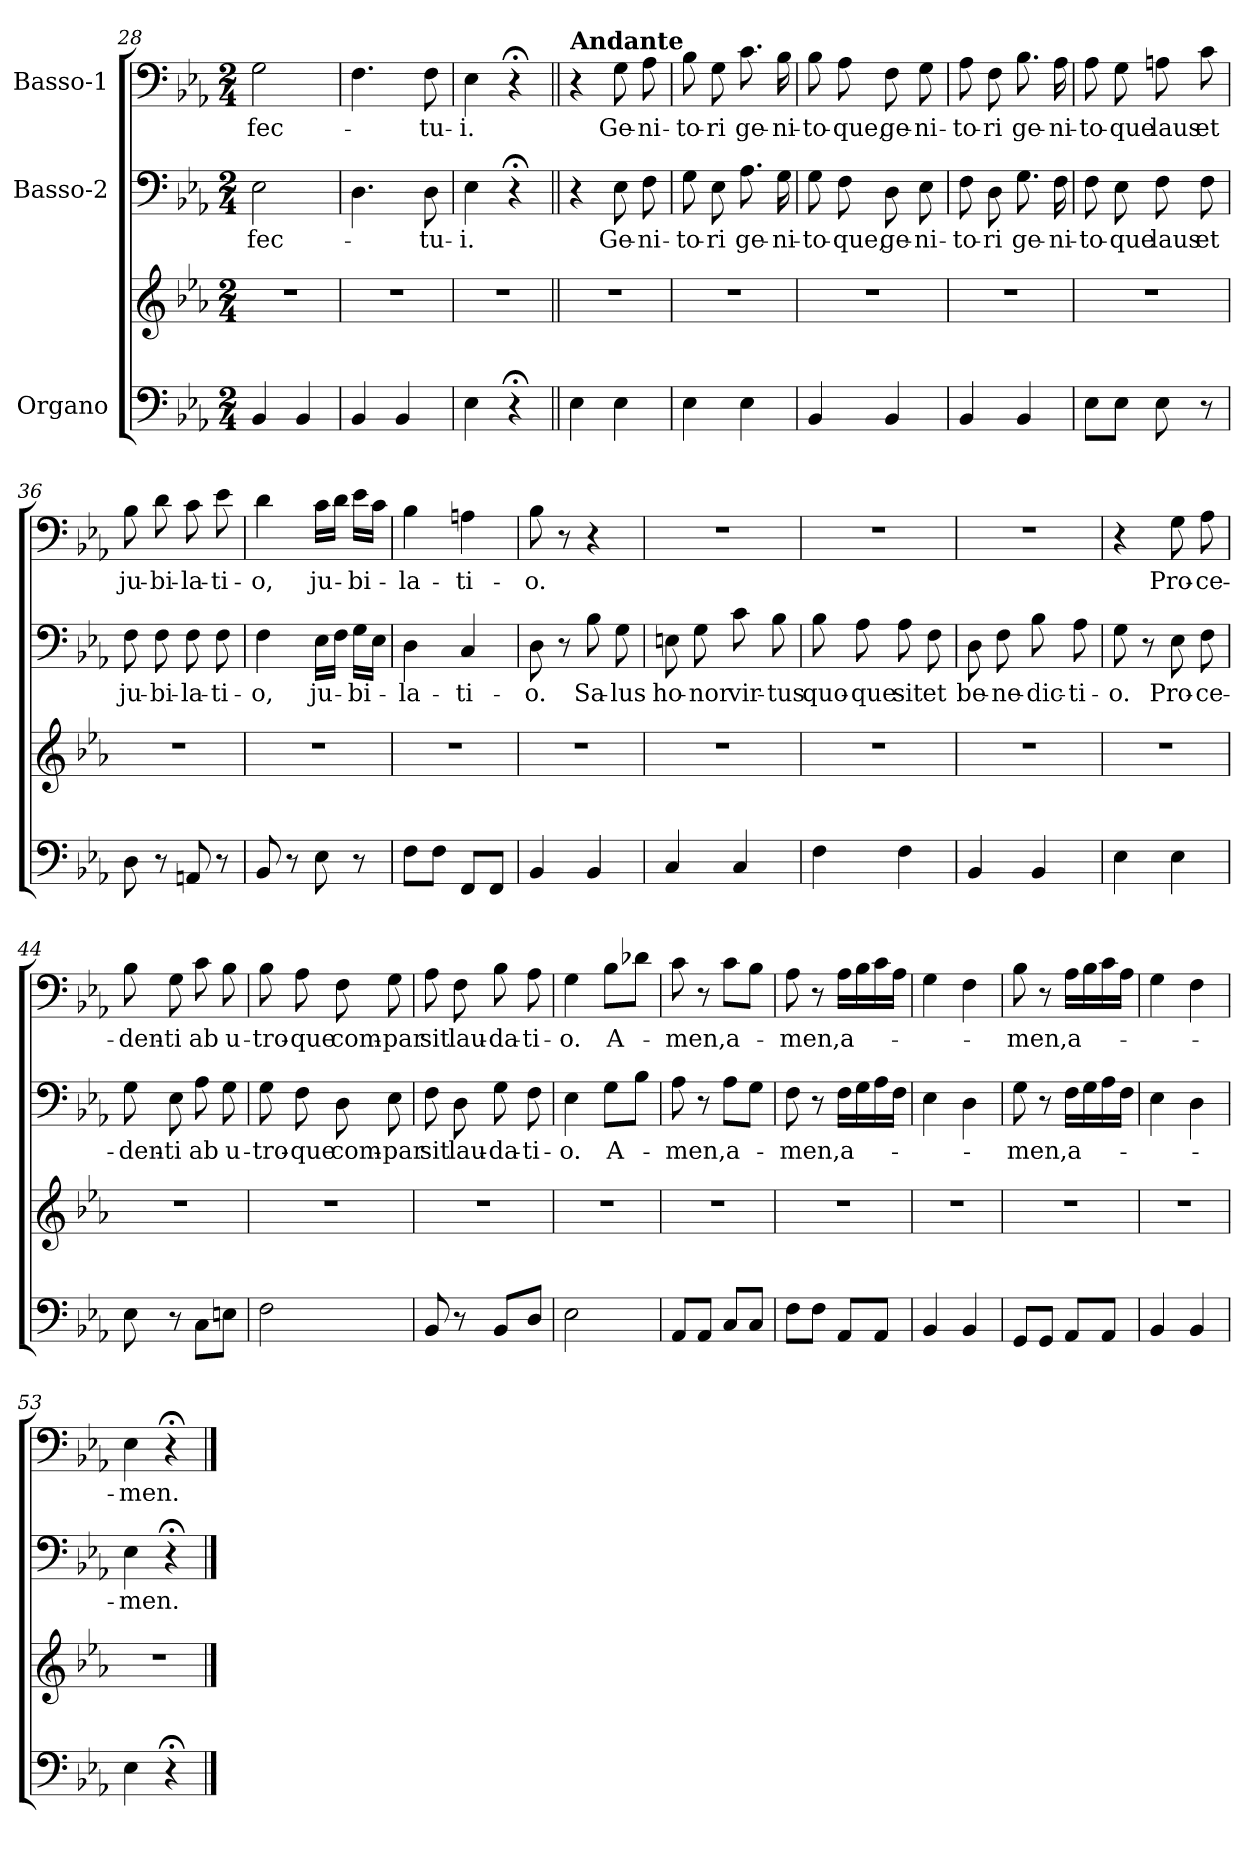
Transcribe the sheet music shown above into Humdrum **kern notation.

**kern	**kern	**kern	**text	**kern	**text
*part3	*part3	*part2	*part2	*part1	*part1
*staff4	*staff3	*staff2	*staff2	*staff1	*staff1
*I"Organo	*	*I"Basso-2	*	*I"Basso-1	*
*clefF4	*clefG2	*clefF4	*	*clefF4	*
*k[b-e-a-]	*k[b-e-a-]	*k[b-e-a-]	*	*k[b-e-a-]	*
*E-:	*E-:	*E-:	*	*E-:	*
*M2/4	*M2/4	*M2/4	*	*M2/4	*
=28	=28	=28	=28	=28	=28
!	!	!	!LO:LY:b	!	!LO:LY:b
4BB-/	2r	2E-\	-fec-	2G\	-fec-
4BB-/	.	.	.	.	.
=29	=29	=29	=29	=29	=29
4BB-/	2r	4.D\	.	4.F\	.
4BB-/	.	.	.	.	.
!	!	!	!LO:LY:b	!	!LO:LY:b
.	.	8D\	-tu-	8F\	-tu-
=30	=30	=30	=30	=30	=30
!	!	!	!LO:LY:b	!	!LO:LY:b
4E-\	2r	4E-\	-i.	4E-\	-i.
4r;<	.	4r;<	.	4r;<	.
!!LO:LB:g=z
=31||	=31||	=31||	=31||	=31||	=31||
!	!	!	!	!LO:TX:a:B:t=Andante	!
4E-\	2r	4r	.	4r	.
!	!	!	!LO:LY:b	!	!LO:LY:b
4E-\	.	8E-\	Ge-	8G\	Ge-
!	!	!	!LO:LY:b	!	!LO:LY:b
.	.	8F\	-ni-	8A-\	-ni-
=32	=32	=32	=32	=32	=32
!	!	!	!LO:LY:b	!	!LO:LY:b
4E-\	2r	8G\	-to-	8B-\	-to-
!	!	!	!LO:LY:b	!	!LO:LY:b
.	.	8E-\	-ri	8G\	-ri
!	!	!	!LO:LY:b	!	!LO:LY:b
4E-\	.	8.A-\	ge-	8.c\	ge-
!	!	!	!LO:LY:b	!	!LO:LY:b
.	.	16G\	-ni-	16B-\	-ni-
=33	=33	=33	=33	=33	=33
!	!	!	!LO:LY:b	!	!LO:LY:b
4BB-/	2r	8G\	-to-	8B-\	-to-
!	!	!	!LO:LY:b	!	!LO:LY:b
.	.	8F\	-que,	8A-\	-que,
!	!	!	!LO:LY:b	!	!LO:LY:b
4BB-/	.	8D\	ge-	8F\	ge-
!	!	!	!LO:LY:b	!	!LO:LY:b
.	.	8E-\	-ni-	8G\	-ni-
=34	=34	=34	=34	=34	=34
!	!	!	!LO:LY:b	!	!LO:LY:b
4BB-/	2r	8F\	-to-	8A-\	-to-
!	!	!	!LO:LY:b	!	!LO:LY:b
.	.	8D\	-ri	8F\	-ri
!	!	!	!LO:LY:b	!	!LO:LY:b
4BB-/	.	8.G\	ge-	8.B-\	ge-
!	!	!	!LO:LY:b	!	!LO:LY:b
.	.	16F\	-ni-	16A-\	-ni-
=35	=35	=35	=35	=35	=35
!	!	!	!LO:LY:b	!	!LO:LY:b
8E-\L	2r	8F\	-to-	8A-\	-to-
!	!	!	!LO:LY:b	!	!LO:LY:b
8E-\J	.	8E-\	-que	8G\	-que
!	!	!	!LO:LY:b	!	!LO:LY:b
8E-\	.	8F\	laus	8An\	laus
!	!	!	!LO:LY:b	!	!LO:LY:b
8r	.	8F\	et	8c\	et
=36	=36	=36	=36	=36	=36
!	!	!	!LO:LY:b	!	!LO:LY:b
8D\	2r	8F\	ju-	8B-\	ju-
!	!	!	!LO:LY:b	!	!LO:LY:b
8r	.	8F\	-bi-	8d\	-bi-
!	!	!	!LO:LY:b	!	!LO:LY:b
8AAn/	.	8F\	-la-	8c\	-la-
!	!	!	!LO:LY:b	!	!LO:LY:b
8r	.	8F\	-ti-	8e-\	-ti-
=37	=37	=37	=37	=37	=37
!	!	!	!LO:LY:b	!	!LO:LY:b
8BB-/	2r	4F\	-o,	4d\	-o,
8r	.	.	.	.	.
!	!	!	!LO:LY:b	!	!LO:LY:b
8E-\	.	16E-\LL	ju-	16c\LL	ju-
.	.	16F\JJ	.	16d\JJ	.
!	!	!	!LO:LY:b	!	!LO:LY:b
8r	.	16G\LL	-bi-	16e-\LL	-bi-
.	.	16E-\JJ	.	16c\JJ	.
!!LO:LB:g=z
=38	=38	=38	=38	=38	=38
!	!	!	!LO:LY:b	!	!LO:LY:b
8F\L	2r	4D\	-la-	4B-\	-la-
8F\J	.	.	.	.	.
!	!	!	!LO:LY:b	!	!LO:LY:b
8FF/L	.	4C/	-ti-	4An\	-ti-
8FF/J	.	.	.	.	.
=39	=39	=39	=39	=39	=39
!	!	!	!LO:LY:b	!	!LO:LY:b
4BB-/	2r	8D\	-o.	8B-\	-o.
.	.	8r	.	8r	.
!	!	!	!LO:LY:b	!	!
4BB-/	.	8B-\	Sa-	4r	.
!	!	!	!LO:LY:b	!	!
.	.	8G\	-lus	.	.
=40	=40	=40	=40	=40	=40
!	!	!	!LO:LY:b	!	!
4C/	2r	8En\	ho-	2r	.
!	!	!	!LO:LY:b	!	!
.	.	8G\	-nor	.	.
!	!	!	!LO:LY:b	!	!
4C/	.	8c\	vir-	.	.
!	!	!	!LO:LY:b	!	!
.	.	8B-\	-tus	.	.
=41	=41	=41	=41	=41	=41
!	!	!	!LO:LY:b	!	!
4F\	2r	8B-\	quo-	2r	.
!	!	!	!LO:LY:b	!	!
.	.	8A-\	-que	.	.
!	!	!	!LO:LY:b	!	!
4F\	.	8A-\	sit	.	.
!	!	!	!LO:LY:b	!	!
.	.	8F\	et	.	.
=42	=42	=42	=42	=42	=42
!	!	!	!LO:LY:b	!	!
4BB-/	2r	8D\	be-	2r	.
!	!	!	!LO:LY:b	!	!
.	.	8F\	-ne-	.	.
!	!	!	!LO:LY:b	!	!
4BB-/	.	8B-\	-dic-	.	.
!	!	!	!LO:LY:b	!	!
.	.	8A-\	-ti-	.	.
=43	=43	=43	=43	=43	=43
!	!	!	!LO:LY:b	!	!
4E-\	2r	8G\	-o.	4r	.
.	.	8r	.	.	.
!	!	!	!LO:LY:b	!	!LO:LY:b
4E-\	.	8E-\	Pro-	8G\	Pro-
!	!	!	!LO:LY:b	!	!LO:LY:b
.	.	8F\	-ce-	8A-\	-ce-
=44	=44	=44	=44	=44	=44
!	!	!	!LO:LY:b	!	!LO:LY:b
8E-\	2r	8G\	-den-	8B-\	-den-
!	!	!	!LO:LY:b	!	!LO:LY:b
8r	.	8E-\	-ti	8G\	-ti
!	!	!	!LO:LY:b	!	!LO:LY:b
8C\L	.	8A-\	ab	8c\	ab
!	!	!	!LO:LY:b	!	!LO:LY:b
8En\J	.	8G\	u-	8B-\	u-
!!LO:LB:g=z
=45	=45	=45	=45	=45	=45
!	!	!	!LO:LY:b	!	!LO:LY:b
2F\	2r	8G\	-tro-	8B-\	-tro-
!	!	!	!LO:LY:b	!	!LO:LY:b
.	.	8F\	-que	8A-\	-que
!	!	!	!LO:LY:b	!	!LO:LY:b
.	.	8D\	com-	8F\	com-
!	!	!	!LO:LY:b	!	!LO:LY:b
.	.	8E-\	-par	8G\	-par
=46	=46	=46	=46	=46	=46
!	!	!	!LO:LY:b	!	!LO:LY:b
8BB-/	2r	8F\	sit	8A-\	sit
!	!	!	!LO:LY:b	!	!LO:LY:b
8r	.	8D\	lau-	8F\	lau-
!	!	!	!LO:LY:b	!	!LO:LY:b
8BB-/L	.	8G\	-da-	8B-\	-da-
!	!	!	!LO:LY:b	!	!LO:LY:b
8D/J	.	8F\	-ti-	8A-\	-ti-
=47	=47	=47	=47	=47	=47
!	!	!	!LO:LY:b	!	!LO:LY:b
2E-\	2r	4E-\	-o.	4G\	-o.
!	!	!	!LO:LY:b	!	!LO:LY:b
.	.	8G\L	A-	8B-\L	A-
.	.	8B-\J	.	8d-X\J	.
=48	=48	=48	=48	=48	=48
!	!	!	!LO:LY:b	!	!LO:LY:b
8AA-/L	2r	8A-\	-men,	8c\	-men,
8AA-/J	.	8r	.	8r	.
!	!	!	!LO:LY:b	!	!LO:LY:b
8C/L	.	8A-\L	a-	8c\L	a-
8C/J	.	8G\J	.	8B-\J	.
=49	=49	=49	=49	=49	=49
!	!	!	!LO:LY:b	!	!LO:LY:b
8F\L	2r	8F\	-men,	8A-\	-men,
8F\J	.	8r	.	8r	.
!	!	!	!LO:LY:b	!	!LO:LY:b
8AA-/L	.	16F\LL	a-	16A-\LL	a-
.	.	16G\	.	16B-\	.
8AA-/J	.	16A-\	.	16c\	.
.	.	16F\JJ	.	16A-\JJ	.
=50	=50	=50	=50	=50	=50
4BB-/	2r	4E-\	.	4G\	.
4BB-/	.	4D\	.	4F\	.
=51	=51	=51	=51	=51	=51
!	!	!	!LO:LY:b	!	!LO:LY:b
8GG/L	2r	8G\	-men,	8B-\	-men,
8GG/J	.	8r	.	8r	.
!	!	!	!LO:LY:b	!	!LO:LY:b
8AA-/L	.	16F\LL	a-	16A-\LL	a-
.	.	16G\	.	16B-\	.
8AA-/J	.	16A-\	.	16c\	.
.	.	16F\JJ	.	16A-\JJ	.
=52	=52	=52	=52	=52	=52
4BB-/	2r	4E-\	.	4G\	.
4BB-/	.	4D\	.	4F\	.
=53	=53	=53	=53	=53	=53
!	!	!	!LO:LY:b	!	!LO:LY:b
4E-\	2r	4E-\	-men.	4E-\	-men.
4r;<	.	4r;<	.	4r;<	.
==	==	==	==	==	==
*-	*-	*-	*-	*-	*-
